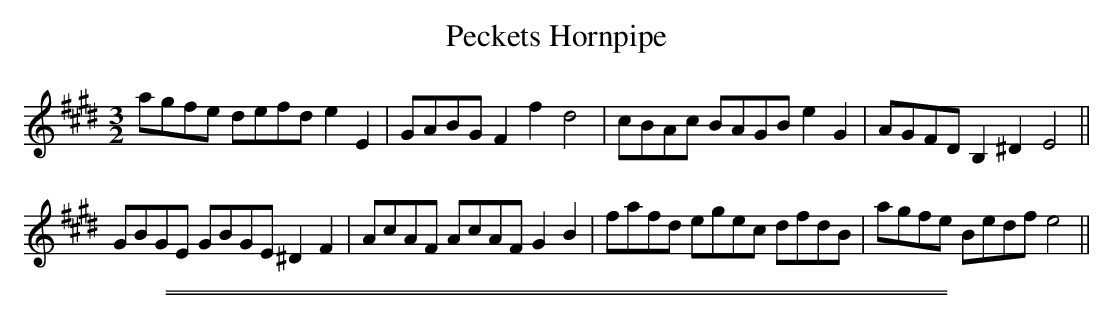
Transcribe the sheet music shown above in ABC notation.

X:1
T: Peckets Hornpipe
M:3/2
L:1/8
K:E
agfe defd e2E2 | GABGF2f2d4 | cBAc BAGBe2G2 | AGFDB,2^D2E4 ||
GBGE GBGE^D2F2 | AcAF AcAFG2B2 | fafd egec dfdB | agfe Bedfe4 ||
